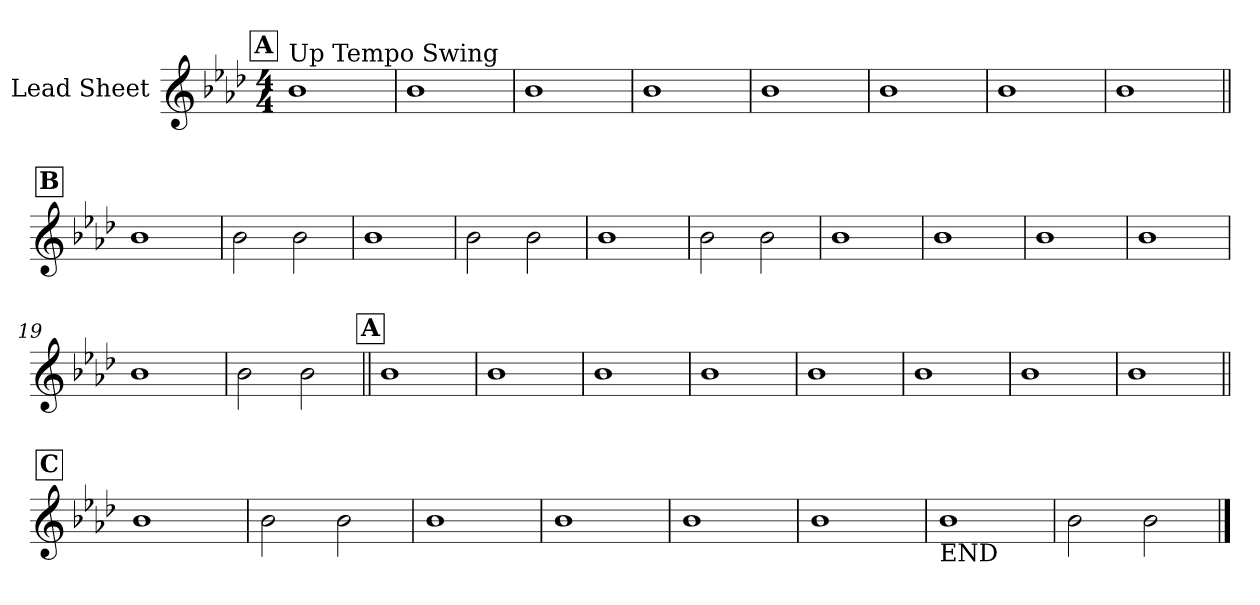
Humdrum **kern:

**kern
*part1
*staff1
*I"Lead Sheet
*clefG2
*k[b-e-a-d-]
*f:
*M4/4
!!LO:REH:place=s1:a:fs=14:t=A
=1
!LO:TX:a:t=Up Tempo Swing
1b-
=2
1b-
=3
1b-
=4
1b-
!!LO:LB:g=z
=5
1b-
=6
1b-
=7
1b-
=8
1b-
!!LO:LB:g=z
!!LO:REH:place=s1:a:fs=14:t=B
=9||
1b-
=10
2b-\
2b-\
=11
1b-
=12
2b-\
2b-\
!!LO:LB:g=z
=13
1b-
=14
2b-\
2b-\
=15
1b-
=16
1b-
!!LO:LB:g=z
=17
1b-
=18
1b-
=19
1b-
=20
2b-\
2b-\
!!LO:LB:g=z
!!LO:REH:place=s1:a:fs=14:t=A
=21||
1b-
=22
1b-
=23
1b-
=24
1b-
!!LO:LB:g=z
=25
1b-
=26
1b-
=27
1b-
=28
1b-
!!LO:LB:g=z
!!LO:REH:place=s1:a:fs=14:t=C
=29||
1b-
=30
2b-\
2b-\
=31
1b-
=32
1b-
!!LO:LB:g=z
=33
1b-
=34
1b-
=35
!LO:TX:b:t=END
1b-
=36
2b-\
2b-\
==
*-
